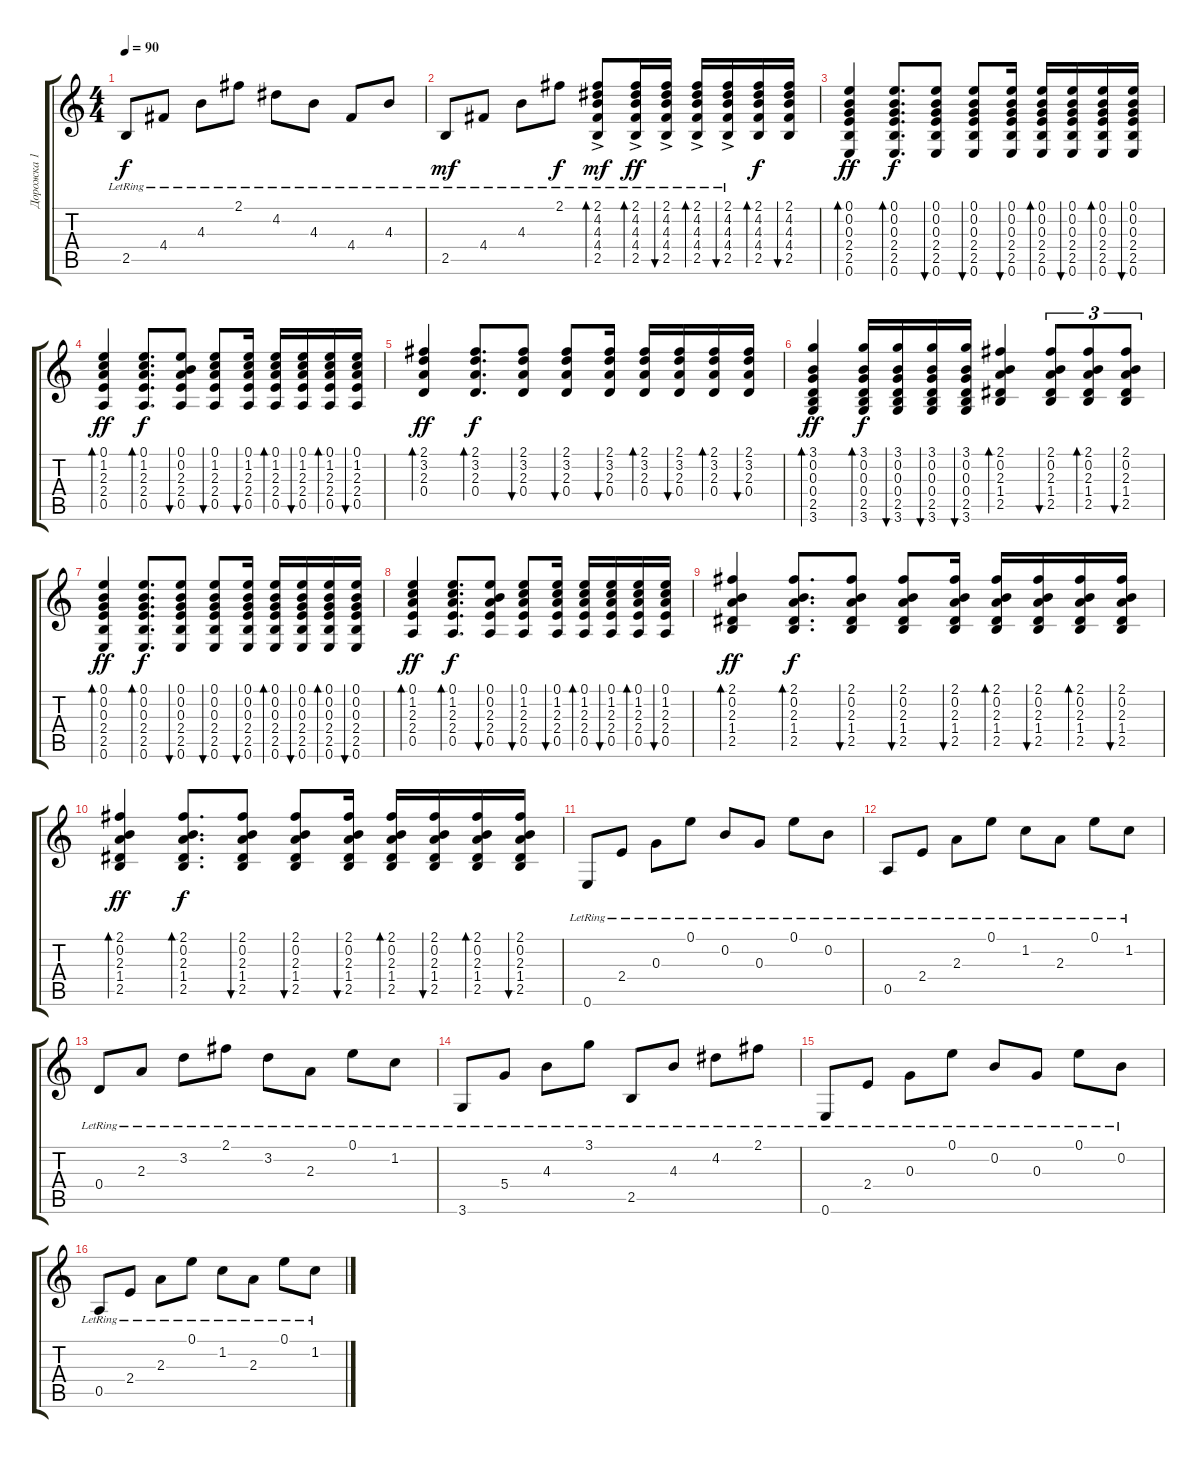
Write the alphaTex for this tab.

\track ("Дорожка 1" "Дорожка 1") {instrument acousticguitarsteel}
\staff {score tabs}
\tuning (E4 B3 G3 D3 A2 E2) {hide}
\ts (4 4)
\tempo 90
\clef g2
\ks aminor
2.5{lr}.8{dy f} 4.4{lr}.8 4.3{lr}.8 2.1{lr}.8 4.2{lr}.8 4.3{lr}.8 4.4{lr}.8 4.3{lr}.8 |
2.5{lr}.8{dy mf} 4.4{lr}.8 4.3{lr}.8 2.1{lr}.8{dy f} (2.1{lr} 4.2{lr} 4.3{lr} 4.4{lr} 2.5{ac lr}).8{bd 30 dy mf} (2.1{lr} 4.2{lr} 4.3{lr} 4.4{lr} 2.5{ac lr}).16{bd 30 dy ff} (2.1{lr} 4.2{lr} 4.3{lr} 4.4{lr} 2.5{ac lr}).16{bu 30} (2.1{lr} 4.2{lr} 4.3{lr} 4.4{lr} 2.5{ac lr}).16{bd 30} (2.1{lr} 4.2{lr} 4.3{lr} 4.4{lr} 2.5{ac lr}).16{bu 30} (2.1 4.2 4.3 4.4 2.5).16{bd 30 dy f} (2.1 4.2 4.3 4.4 2.5).16{bu 30} |
(0.1 0.2 0.3 2.4 2.5 0.6).4{bd 30 dy ff} (0.1 0.2 0.3 2.4 2.5 0.6).8{d bd 30 dy f} (0.1 0.2 0.3 2.4 2.5 0.6).8{bu 30} (0.1 0.2 0.3 2.4 2.5 0.6).8{bu 30} (0.1 0.2 0.3 2.4 2.5 0.6).16{bu 30} (0.1 0.2 0.3 2.4 2.5 0.6).16{bd 30} (0.1 0.2 0.3 2.4 2.5 0.6).16{bu 30} (0.1 0.2 0.3 2.4 2.5 0.6).16{bd 30} (0.1 0.2 0.3 2.4 2.5 0.6).16{bu 30} |
(0.1 1.2 2.3 2.4 0.5).4{bd 30 dy ff} (0.1 1.2 2.3 2.4 0.5).8{d bd 30 dy f} (0.1 0.2 2.3 2.4 0.5).8{bu 30} (0.1 1.2 2.3 2.4 0.5).8{bu 30} (0.1 1.2 2.3 2.4 0.5).16{bu 30} (0.1 1.2 2.3 2.4 0.5).16{bd 30} (0.1 1.2 2.3 2.4 0.5).16{bu 30} (0.1 1.2 2.3 2.4 0.5).16{bd 30} (0.1 1.2 2.3 2.4 0.5).16{bu 30} |
(2.1 3.2 2.3 0.4).4{bd 30 dy ff} (2.1 3.2 2.3 0.4).8{d bd 30 dy f} (2.1 3.2 2.3 0.4).8{bu 30} (2.1 3.2 2.3 0.4).8{bu 30} (2.1 3.2 2.3 0.4).16{bu 30} (2.1 3.2 2.3 0.4).16{bd 30} (2.1 3.2 2.3 0.4).16{bu 30} (2.1 3.2 2.3 0.4).16{bd 30} (2.1 3.2 2.3 0.4).16{bu 30} |
(3.1 0.2 0.3 0.4 2.5 3.6).4{bd 30 dy ff} (3.1 0.2 0.3 0.4 2.5 3.6).16{bd 30 dy f} (3.1 0.2 0.3 0.4 2.5 3.6).16{bu 30} (3.1 0.2 0.3 0.4 2.5 3.6).16{bu 30} (3.1 0.2 0.3 0.4 2.5 3.6).16{bu 30} (2.1 0.2 2.3 1.4 2.5).4{bd 30} (2.1 0.2 2.3 1.4 2.5).8{tu (3 2) bu 30} (2.1 0.2 2.3 1.4 2.5).8{tu (3 2) bd 30} (2.1 0.2 2.3 1.4 2.5).8{tu (3 2) bu 30} |
(0.1 0.2 0.3 2.4 2.5 0.6).4{bd 30 dy ff} (0.1 0.2 0.3 2.4 2.5 0.6).8{d bd 30 dy f} (0.1 0.2 0.3 2.4 2.5 0.6).8{bu 30} (0.1 0.2 0.3 2.4 2.5 0.6).8{bu 30} (0.1 0.2 0.3 2.4 2.5 0.6).16{bu 30} (0.1 0.2 0.3 2.4 2.5 0.6).16{bd 30} (0.1 0.2 0.3 2.4 2.5 0.6).16{bu 30} (0.1 0.2 0.3 2.4 2.5 0.6).16{bd 30} (0.1 0.2 0.3 2.4 2.5 0.6).16{bu 30} |
(0.1 1.2 2.3 2.4 0.5).4{bd 30 dy ff} (0.1 1.2 2.3 2.4 0.5).8{d bd 30 dy f} (0.1 0.2 2.3 2.4 0.5).8{bu 30} (0.1 1.2 2.3 2.4 0.5).8{bu 30} (0.1 1.2 2.3 2.4 0.5).16{bu 30} (0.1 1.2 2.3 2.4 0.5).16{bd 30} (0.1 1.2 2.3 2.4 0.5).16{bu 30} (0.1 1.2 2.3 2.4 0.5).16{bd 30} (0.1 1.2 2.3 2.4 0.5).16{bu 30} |
(2.1 0.2 2.3 1.4 2.5).4{bd 30 dy ff} (2.1 0.2 2.3 1.4 2.5).8{d bd 30 dy f} (2.1 0.2 2.3 1.4 2.5).8{bu 30} (2.1 0.2 2.3 1.4 2.5).8{bu 30} (2.1 0.2 2.3 1.4 2.5).16{bu 30} (2.1 0.2 2.3 1.4 2.5).16{bd 30} (2.1 0.2 2.3 1.4 2.5).16{bu 30} (2.1 0.2 2.3 1.4 2.5).16{bd 30} (2.1 0.2 2.3 1.4 2.5).16{bu 30} |
(2.1 0.2 2.3 1.4 2.5).4{bd 30 dy ff} (2.1 0.2 2.3 1.4 2.5).8{d bd 30 dy f} (2.1 0.2 2.3 1.4 2.5).8{bu 30} (2.1 0.2 2.3 1.4 2.5).8{bu 30} (2.1 0.2 2.3 1.4 2.5).16{bu 30} (2.1 0.2 2.3 1.4 2.5).16{bd 30} (2.1 0.2 2.3 1.4 2.5).16{bu 30} (2.1 0.2 2.3 1.4 2.5).16{bd 30} (2.1 0.2 2.3 1.4 2.5).16{bu 30} |
0.6{lr}.8 2.4{lr}.8 0.3{lr}.8 0.1{lr}.8 0.2{lr}.8 0.3{lr}.8 0.1{lr}.8 0.2{lr}.8 |
0.5{lr}.8 2.4{lr}.8 2.3{lr}.8 0.1{lr}.8 1.2{lr}.8 2.3{lr}.8 0.1{lr}.8 1.2{lr}.8 |
0.4{lr}.8 2.3{lr}.8 3.2{lr}.8 2.1{lr}.8 3.2{lr}.8 2.3{lr}.8 0.1{lr}.8 1.2{lr}.8 |
3.6{lr}.8 5.4{lr}.8 4.3{lr}.8 3.1{lr}.8 2.5{lr}.8 4.3{lr}.8 4.2{lr}.8 2.1{lr}.8 |
0.6{lr}.8 2.4{lr}.8 0.3{lr}.8 0.1{lr}.8 0.2{lr}.8 0.3{lr}.8 0.1{lr}.8 0.2{lr}.8 |
0.5{lr}.8 2.4{lr}.8 2.3{lr}.8 0.1{lr}.8 1.2{lr}.8 2.3{lr}.8 0.1{lr}.8 1.2{lr}.8
